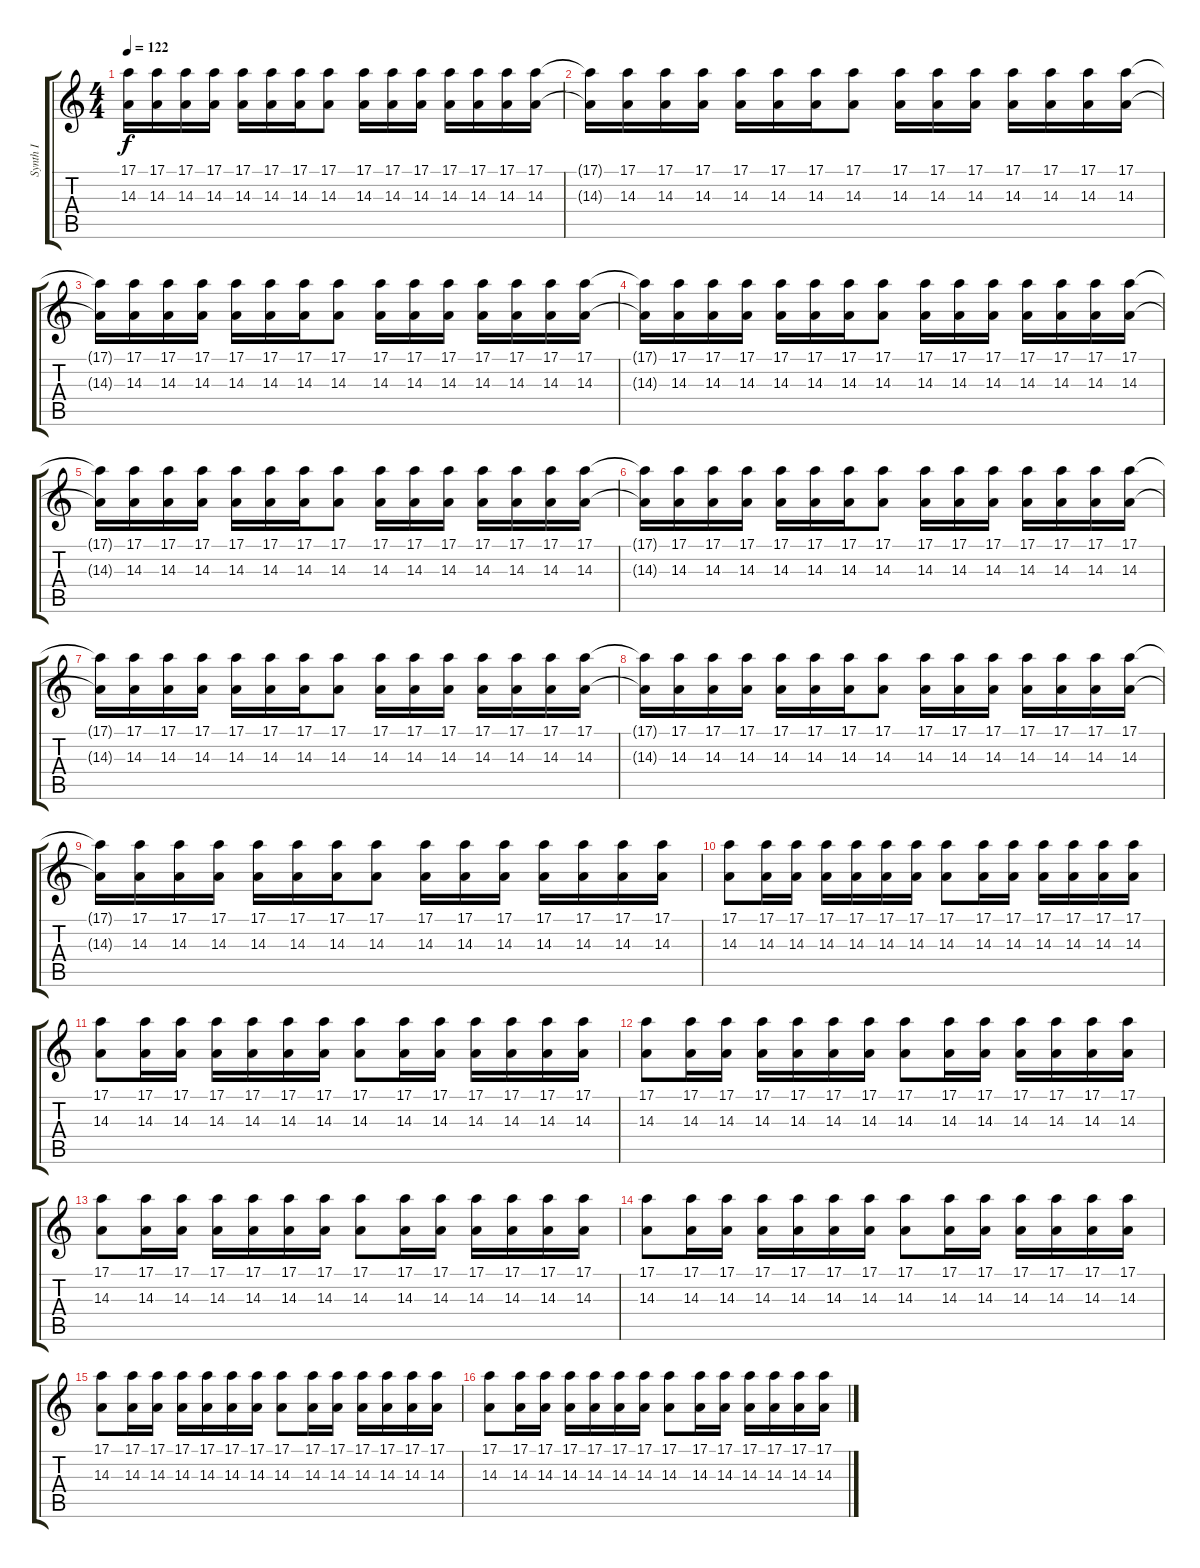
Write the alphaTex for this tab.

\track ("Synth I" "Synth I") {instrument pad3polysynth}
\staff {score tabs}
\tuning (E4 B3 G3 D3 A2 E2) {hide}
\ts (4 4)
\tempo 122
\clef g2
\ks c
(17.1{t} 14.3{t}).16{dy f} (17.1 14.3).16 (17.1 14.3).16 (17.1 14.3).16 (17.1 14.3).16 (17.1 14.3).16 (17.1 14.3).16 (17.1 14.3).8 (17.1 14.3).16 (17.1 14.3).16 (17.1 14.3).16 (17.1 14.3).16 (17.1 14.3).16 (17.1 14.3).16 (17.1 14.3).16 |
(17.1{t} 14.3{t}).16 (17.1 14.3).16 (17.1 14.3).16 (17.1 14.3).16 (17.1 14.3).16 (17.1 14.3).16 (17.1 14.3).16 (17.1 14.3).8 (17.1 14.3).16 (17.1 14.3).16 (17.1 14.3).16 (17.1 14.3).16 (17.1 14.3).16 (17.1 14.3).16 (17.1 14.3).16 |
(17.1{t} 14.3{t}).16 (17.1 14.3).16 (17.1 14.3).16 (17.1 14.3).16 (17.1 14.3).16 (17.1 14.3).16 (17.1 14.3).16 (17.1 14.3).8 (17.1 14.3).16 (17.1 14.3).16 (17.1 14.3).16 (17.1 14.3).16 (17.1 14.3).16 (17.1 14.3).16 (17.1 14.3).16 |
(17.1{t} 14.3{t}).16 (17.1 14.3).16 (17.1 14.3).16 (17.1 14.3).16 (17.1 14.3).16 (17.1 14.3).16 (17.1 14.3).16 (17.1 14.3).8 (17.1 14.3).16 (17.1 14.3).16 (17.1 14.3).16 (17.1 14.3).16 (17.1 14.3).16 (17.1 14.3).16 (17.1 14.3).16 |
(17.1{t} 14.3{t}).16 (17.1 14.3).16 (17.1 14.3).16 (17.1 14.3).16 (17.1 14.3).16 (17.1 14.3).16 (17.1 14.3).16 (17.1 14.3).8 (17.1 14.3).16 (17.1 14.3).16 (17.1 14.3).16 (17.1 14.3).16 (17.1 14.3).16 (17.1 14.3).16 (17.1 14.3).16 |
(17.1{t} 14.3{t}).16 (17.1 14.3).16 (17.1 14.3).16 (17.1 14.3).16 (17.1 14.3).16 (17.1 14.3).16 (17.1 14.3).16 (17.1 14.3).8 (17.1 14.3).16 (17.1 14.3).16 (17.1 14.3).16 (17.1 14.3).16 (17.1 14.3).16 (17.1 14.3).16 (17.1 14.3).16 |
(17.1{t} 14.3{t}).16 (17.1 14.3).16 (17.1 14.3).16 (17.1 14.3).16 (17.1 14.3).16 (17.1 14.3).16 (17.1 14.3).16 (17.1 14.3).8 (17.1 14.3).16 (17.1 14.3).16 (17.1 14.3).16 (17.1 14.3).16 (17.1 14.3).16 (17.1 14.3).16 (17.1 14.3).16 |
(17.1{t} 14.3{t}).16 (17.1 14.3).16 (17.1 14.3).16 (17.1 14.3).16 (17.1 14.3).16 (17.1 14.3).16 (17.1 14.3).16 (17.1 14.3).8 (17.1 14.3).16 (17.1 14.3).16 (17.1 14.3).16 (17.1 14.3).16 (17.1 14.3).16 (17.1 14.3).16 (17.1 14.3).16 |
(17.1{t} 14.3{t}).16 (17.1 14.3).16 (17.1 14.3).16 (17.1 14.3).16 (17.1 14.3).16 (17.1 14.3).16 (17.1 14.3).16 (17.1 14.3).8 (17.1 14.3).16 (17.1 14.3).16 (17.1 14.3).16 (17.1 14.3).16 (17.1 14.3).16 (17.1 14.3).16 (17.1 14.3).16 |
(17.1 14.3).8 (17.1 14.3).16 (17.1 14.3).16 (17.1 14.3).16 (17.1 14.3).16 (17.1 14.3).16 (17.1 14.3).16 (17.1 14.3).8 (17.1 14.3).16 (17.1 14.3).16 (17.1 14.3).16 (17.1 14.3).16 (17.1 14.3).16 (17.1 14.3).16 |
(17.1 14.3).8 (17.1 14.3).16 (17.1 14.3).16 (17.1 14.3).16 (17.1 14.3).16 (17.1 14.3).16 (17.1 14.3).16 (17.1 14.3).8 (17.1 14.3).16 (17.1 14.3).16 (17.1 14.3).16 (17.1 14.3).16 (17.1 14.3).16 (17.1 14.3).16 |
(17.1 14.3).8 (17.1 14.3).16 (17.1 14.3).16 (17.1 14.3).16 (17.1 14.3).16 (17.1 14.3).16 (17.1 14.3).16 (17.1 14.3).8 (17.1 14.3).16 (17.1 14.3).16 (17.1 14.3).16 (17.1 14.3).16 (17.1 14.3).16 (17.1 14.3).16 |
(17.1 14.3).8 (17.1 14.3).16 (17.1 14.3).16 (17.1 14.3).16 (17.1 14.3).16 (17.1 14.3).16 (17.1 14.3).16 (17.1 14.3).8 (17.1 14.3).16 (17.1 14.3).16 (17.1 14.3).16 (17.1 14.3).16 (17.1 14.3).16 (17.1 14.3).16 |
(17.1 14.3).8 (17.1 14.3).16 (17.1 14.3).16 (17.1 14.3).16 (17.1 14.3).16 (17.1 14.3).16 (17.1 14.3).16 (17.1 14.3).8 (17.1 14.3).16 (17.1 14.3).16 (17.1 14.3).16 (17.1 14.3).16 (17.1 14.3).16 (17.1 14.3).16 |
(17.1 14.3).8 (17.1 14.3).16 (17.1 14.3).16 (17.1 14.3).16 (17.1 14.3).16 (17.1 14.3).16 (17.1 14.3).16 (17.1 14.3).8 (17.1 14.3).16 (17.1 14.3).16 (17.1 14.3).16 (17.1 14.3).16 (17.1 14.3).16 (17.1 14.3).16 |
(17.1 14.3).8 (17.1 14.3).16 (17.1 14.3).16 (17.1 14.3).16 (17.1 14.3).16 (17.1 14.3).16 (17.1 14.3).16 (17.1 14.3).8 (17.1 14.3).16 (17.1 14.3).16 (17.1 14.3).16 (17.1 14.3).16 (17.1 14.3).16 (17.1 14.3).16
